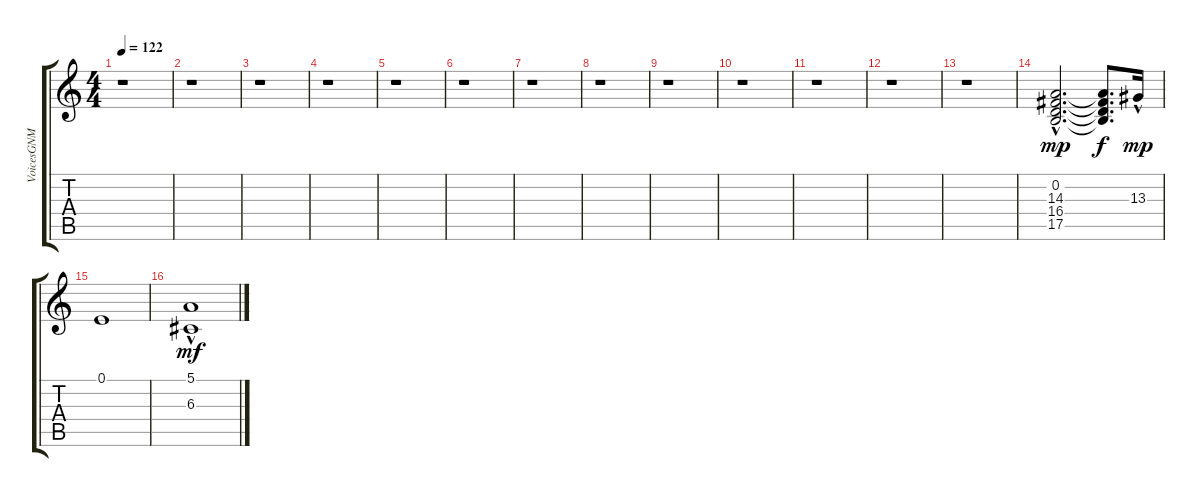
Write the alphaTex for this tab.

\track ("VoicesGNM" "VoicesGNM") {instrument synthvoice}
\staff {score tabs}
\tuning (E4 B3 G3 D3 A2 E2) {hide}
\ts (4 4)
\tempo 122
\clef g2
\ks c
r.1{dy f} |
r.1 |
r.1 |
r.1 |
r.1 |
r.1 |
r.1 |
r.1 |
r.1 |
r.1 |
r.1 |
r.1 |
r.1 |
(0.2{hac} 14.3{hac} 16.4{hac} 17.5{hac}).2{d dy mp} (0.2{t} 14.3{t} 16.4{t} 17.5{t}).8{d dy f} 13.3{hac}.16{dy mp} |
0.1.1 |
(5.1 6.3{hac}).1{dy mf}
